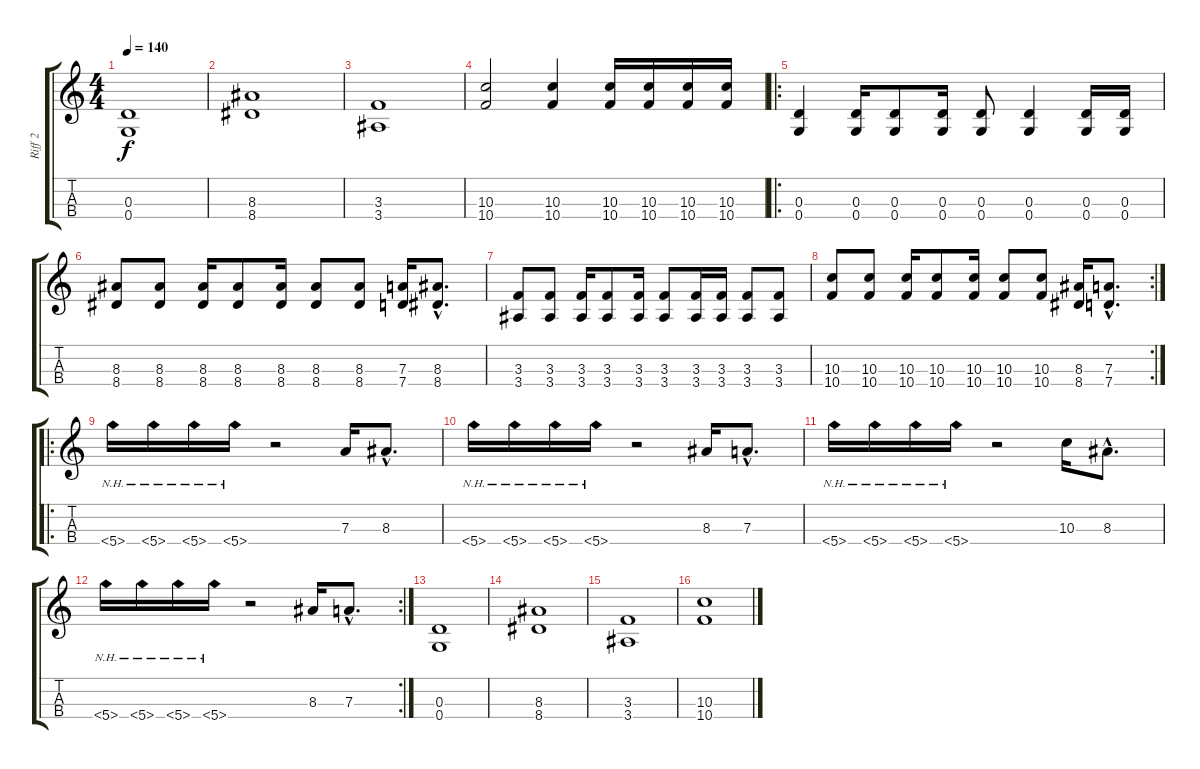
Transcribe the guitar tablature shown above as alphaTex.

\track ("Riff 2" "Riff 2") {instrument distortionguitar}
\staff {score tabs}
\tuning (B3 G3 D3 G2) {hide}
\ts (4 4)
\tempo 140
\clef g2
\ks c
(0.3 0.4).1{dy f} |
(8.3 8.4).1 |
(3.3 3.4).1 |
(10.3 10.4).2 (10.3 10.4).4 (10.3 10.4).16 (10.3 10.4).16 (10.3 10.4).16 (10.3 10.4).16 |
\ro
(0.3 0.4).4 (0.3 0.4).16 (0.3 0.4).8 (0.3 0.4).16 (0.3 0.4).8 (0.3 0.4).4 (0.3 0.4).16 (0.3 0.4).16 |
(8.3 8.4).8 (8.3 8.4).8 (8.3 8.4).16 (8.3 8.4).8 (8.3 8.4).16 (8.3 8.4).8 (8.3 8.4).8 (7.3 7.4).16 (8.3{hac} 8.4{hac}).8{d} |
(3.3 3.4).8 (3.3 3.4).8 (3.3 3.4).16 (3.3 3.4).8 (3.3 3.4).16 (3.3 3.4).8 (3.3 3.4).16 (3.3 3.4).16 (3.3 3.4).8 (3.3 3.4).8 |
\rc 2
(10.3 10.4).8 (10.3 10.4).8 (10.3 10.4).16 (10.3 10.4).8 (10.3 10.4).16 (10.3 10.4).8 (10.3 10.4).8 (8.3 8.4).16 (7.3{hac} 7.4{hac}).8{d} |
\ro
5.4{nh}.16{volume 12} 5.4{nh}.16 5.4{nh}.16 5.4{nh}.16 r.2 7.3.16 8.3{hac}.8{d} |
5.4{nh}.16 5.4{nh}.16 5.4{nh}.16 5.4{nh}.16 r.2 8.3.16 7.3{hac}.8{d} |
5.4{nh}.16 5.4{nh}.16 5.4{nh}.16 5.4{nh}.16 r.2 10.3.16 8.3{hac}.8{d} |
\rc 2
5.4{nh}.16 5.4{nh}.16 5.4{nh}.16 5.4{nh}.16 r.2 8.3.16 7.3{hac}.8{d} |
(0.3 0.4).1{volume 16} |
(8.3 8.4).1 |
(3.3 3.4).1 |
(10.3 10.4).1
